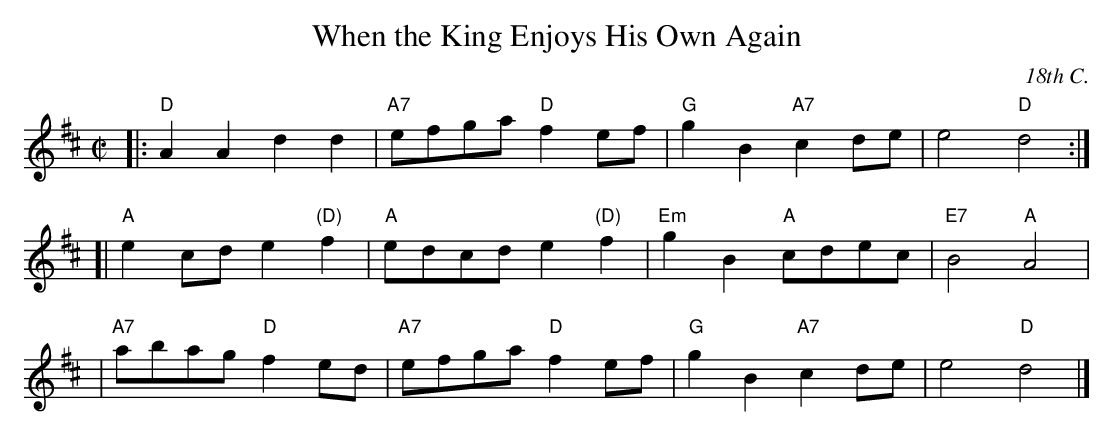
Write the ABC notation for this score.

X:1
T: When the King Enjoys His Own Again
O: 18th C.
M: C|
L: 1/8
K: D
|: "D"A2A2      d2d2 | "A7"efga   "D"f2ef |  "G"g2B2 "A7"c2de |     e4 "D"d4 :|
[| "A"e2cd e2"(D)"f2 |  "A"edcd e2"(D)"f2 | "Em"g2B2  "A"cdec | "E7"B4 "A"A4 |
| "A7"abag   "D"f2ed | "A7"efga   "D"f2ef |  "G"g2B2 "A7"c2de |     e4 "D"d4 |]
